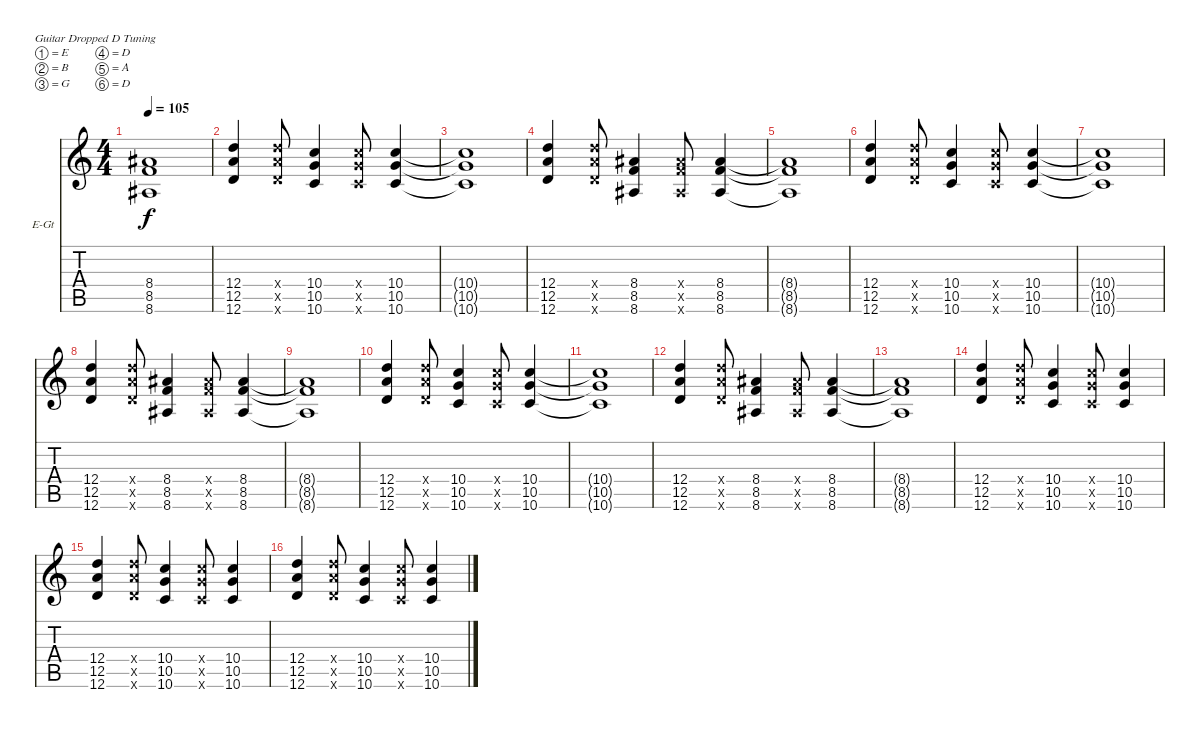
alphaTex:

\defaultSystemsLayout 4
\bracketExtendMode nobrackets
\firstSystemTrackNameOrientation horizontal
\otherSystemsTrackNameOrientation horizontal
\track ("Stone Gossard (Drop D)" "E-Gt") {instrument overdrivenguitar}
\staff {score tabs}
\tuning (E4 B3 G3 D3 A2 D2)
\ts (4 4)
\tempo 105
\clef g2
\scale
0.25
\ks c
(8.4{t} 8.5{t} 8.6{t}).1{dy f} |
\scale
0.25 (12.4 12.5 12.6).4 (12.4{x} 12.5{x} 12.6{x}).8 (10.4 10.5 10.6).4 (10.4{x} 10.5{x} 10.6{x}).8 (10.4 10.5 10.6).4 |
\scale
0.25 (10.4{t} 10.5{t} 10.6{t}).1 |
\scale
0.25 (12.4 12.5 12.6).4 (12.4{x} 12.5{x} 12.6{x}).8 (8.4 8.5 8.6).4 (8.4{x} 8.5{x} 8.6{x}).8 (8.4 8.5 8.6).4 |
\scale
0.25 (8.4{t} 8.5{t} 8.6{t}).1 |
\scale
0.25 (12.4 12.5 12.6).4 (12.4{x} 12.5{x} 12.6{x}).8 (10.4 10.5 10.6).4 (10.4{x} 10.5{x} 10.6{x}).8 (10.4 10.5 10.6).4 |
\scale
0.25 (10.4{t} 10.5{t} 10.6{t}).1 |
\scale
0.25 (12.4 12.5 12.6).4 (12.4{x} 12.5{x} 12.6{x}).8 (8.4 8.5 8.6).4 (8.4{x} 8.5{x} 8.6{x}).8 (8.4 8.5 8.6).4 |
\scale
0.25 (8.4{t} 8.5{t} 8.6{t}).1 |
\scale
0.25 (12.4 12.5 12.6).4 (12.4{x} 12.5{x} 12.6{x}).8 (10.4 10.5 10.6).4 (10.4{x} 10.5{x} 10.6{x}).8 (10.4 10.5 10.6).4 |
\scale
0.25 (10.4{t} 10.5{t} 10.6{t}).1 |
\scale
0.25 (12.4 12.5 12.6).4 (12.4{x} 12.5{x} 12.6{x}).8 (8.4 8.5 8.6).4 (8.4{x} 8.5{x} 8.6{x}).8 (8.4 8.5 8.6).4 |
\scale
0.25 (8.4{t} 8.5{t} 8.6{t}).1 |
\scale
0.25 (12.4 12.5 12.6).4 (12.4{x} 12.5{x} 12.6{x}).8 (10.4 10.5 10.6).4 (10.4{x} 10.5{x} 10.6{x}).8 (10.4 10.5 10.6).4 |
\scale
0.25 (12.4 12.5 12.6).4 (12.4{x} 12.5{x} 12.6{x}).8 (10.4 10.5 10.6).4 (10.4{x} 10.5{x} 10.6{x}).8 (10.4 10.5 10.6).4 |
\scale
0.25 (12.4 12.5 12.6).4 (12.4{x} 12.5{x} 12.6{x}).8 (10.4 10.5 10.6).4 (10.4{x} 10.5{x} 10.6{x}).8 (10.4 10.5 10.6).4
